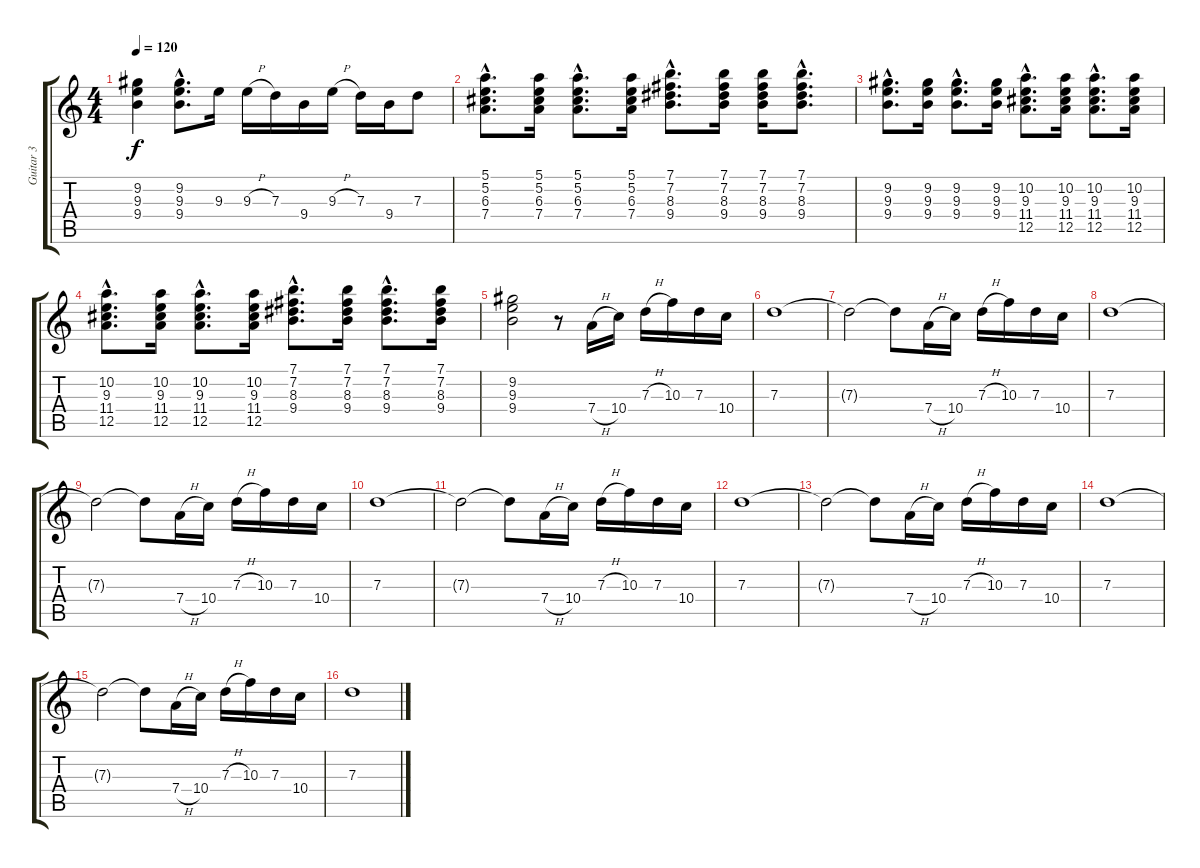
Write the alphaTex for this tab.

\track ("Guitar 3" "Guitar 3") {instrument overdrivenguitar}
\staff {score tabs}
\tuning (E4 B3 G3 D3 A2 E2) {hide}
\ts (4 4)
\tempo 120
\clef g2
\ks c
(9.2 9.3 9.4).4{dy f} (9.2{hac} 9.3{hac} 9.4{hac}).8{d} 9.3.16 9.3{h}.16 7.3.16 9.4.16 9.3{h}.16 7.3.16 9.4.16 7.3.8 |
(5.1{hac} 5.2{hac} 6.3{hac} 7.4{hac}).8{d} (5.1 5.2 6.3 7.4).16 (5.1{hac} 5.2{hac} 6.3{hac} 7.4{hac}).8{d} (5.1 5.2 6.3 7.4).16 (7.1{hac} 7.2{hac} 8.3{hac} 9.4{hac}).8{d} (7.1 7.2 8.3 9.4).16 (7.1 7.2 8.3 9.4).16 (7.1{hac} 7.2{hac} 8.3{hac} 9.4{hac}).8{d} |
(9.2{hac} 9.3{hac} 9.4{hac}).8{d} (9.2 9.3 9.4).16 (9.2{hac} 9.3{hac} 9.4{hac}).8{d} (9.2 9.3 9.4).16 (10.2{hac} 9.3{hac} 11.4{hac} 12.5{hac}).8{d} (10.2 9.3 11.4 12.5).16 (10.2{hac} 9.3{hac} 11.4{hac} 12.5{hac}).8{d} (10.2 9.3 11.4 12.5).16 |
(10.2{hac} 9.3{hac} 11.4{hac} 12.5{hac}).8{d} (10.2 9.3 11.4 12.5).16 (10.2{hac} 9.3{hac} 11.4{hac} 12.5{hac}).8{d} (10.2 9.3 11.4 12.5).16 (7.1{hac} 7.2{hac} 8.3{hac} 9.4{hac}).8{d} (7.1 7.2 8.3 9.4).16 (7.1{hac} 7.2{hac} 8.3{hac} 9.4{hac}).8{d} (7.1 7.2 8.3 9.4).16 |
(9.2 9.3 9.4).2 r.8 7.4{h}.16 10.4.16 7.3{h}.16 10.3.16 7.3.16 10.4.16 |
7.3.1 |
7.3{t}.2 7.3{t}.8 7.4{h}.16 10.4.16 7.3{h}.16 10.3.16 7.3.16 10.4.16 |
7.3.1 |
7.3{t}.2 7.3{t}.8 7.4{h}.16 10.4.16 7.3{h}.16 10.3.16 7.3.16 10.4.16 |
7.3.1 |
7.3{t}.2 7.3{t}.8 7.4{h}.16 10.4.16 7.3{h}.16 10.3.16 7.3.16 10.4.16 |
7.3.1 |
7.3{t}.2 7.3{t}.8 7.4{h}.16 10.4.16 7.3{h}.16 10.3.16 7.3.16 10.4.16 |
7.3.1 |
7.3{t}.2 7.3{t}.8 7.4{h}.16 10.4.16 7.3{h}.16 10.3.16 7.3.16 10.4.16 |
7.3.1
